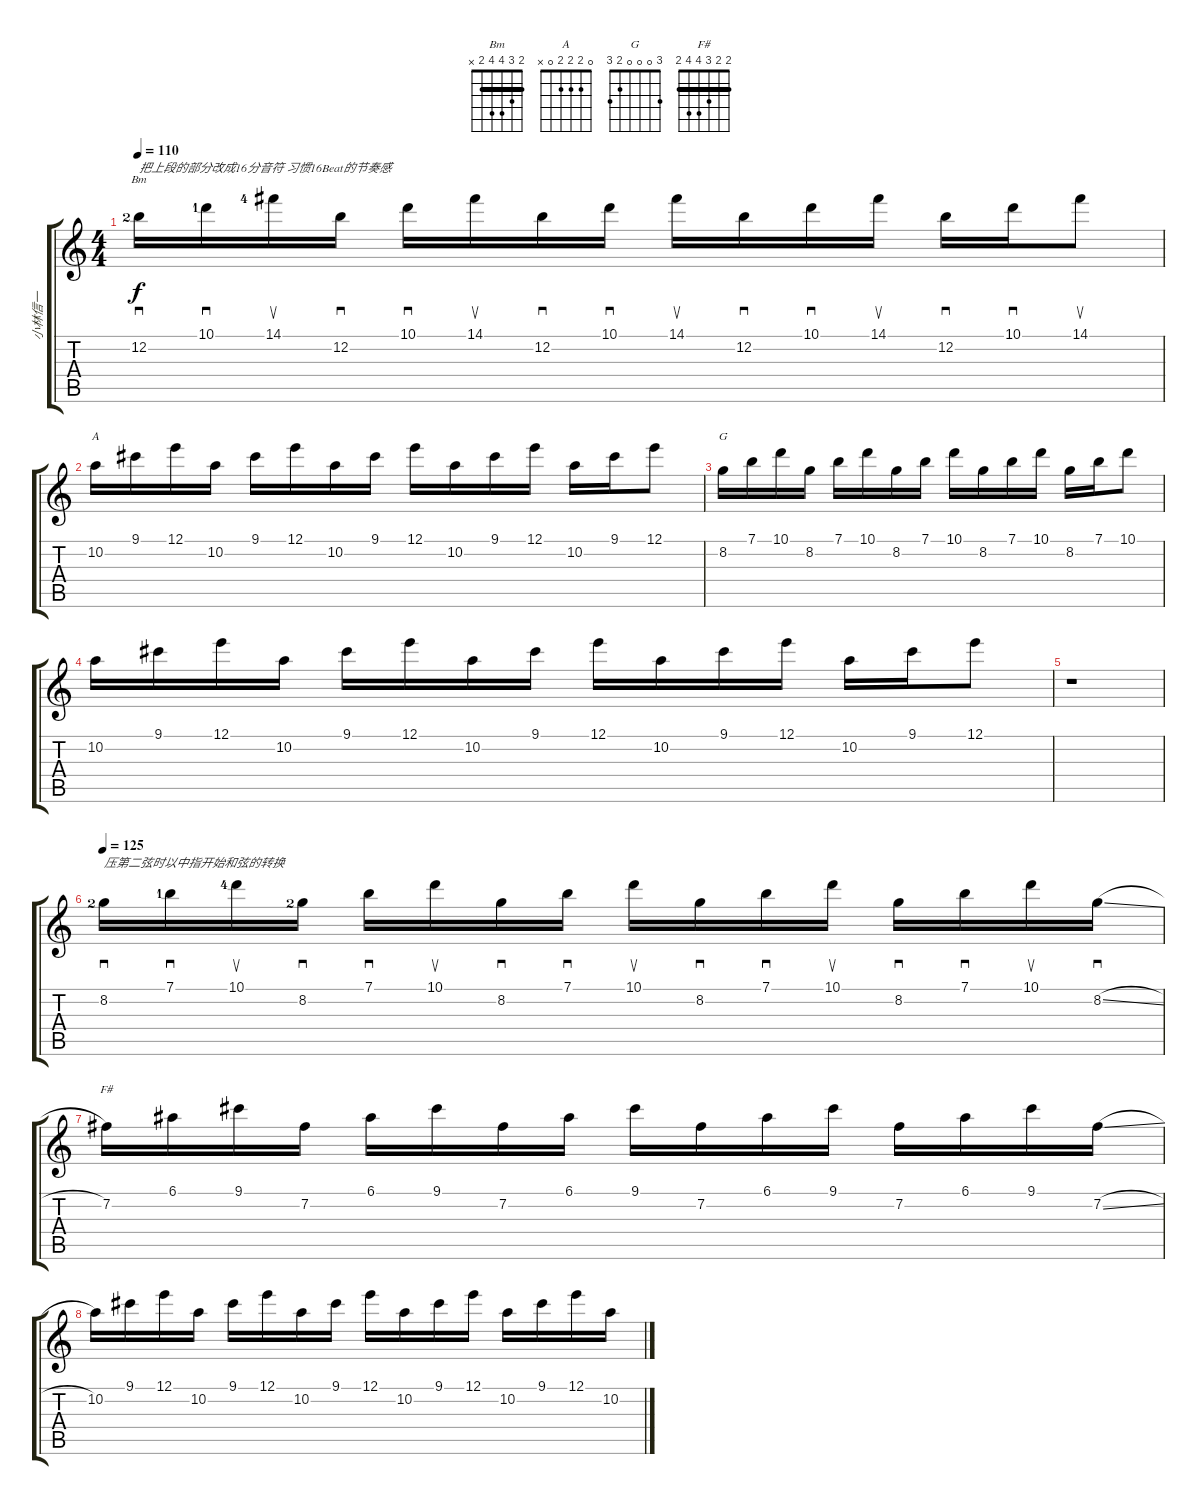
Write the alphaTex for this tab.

\track ("小林信一" "小林信一") {instrument overdrivenguitar}
\staff {score tabs}
\tuning (E4 B3 G3 D3 A2 E2) {hide}
\chord ("Bm" 2 3 4 4 2 x) {barre 2}
\chord ("A" 0 2 2 2 0 x)
\chord ("G" 3 0 0 0 2 3)
\chord ("F#" 2 2 3 4 4 2) {barre 2}
\ts (4 4)
\tempo 110
\clef g2
\ks c
12.2{lf 3}.16{sd ch "Bm" txt "把上段的部分改成16分音符 习惯16Beat的节奏感" dy f} 10.1{lf 2}.16{sd} 14.1{lf 5}.16{su} 12.2.16{sd} 10.1.16{sd} 14.1.16{su} 12.2.16{sd} 10.1.16{sd} 14.1.16{su} 12.2.16{sd} 10.1.16{sd} 14.1.16{su} 12.2.16{sd} 10.1.16{sd} 14.1.8{su} |
10.2.16{ch "A"} 9.1.16 12.1.16 10.2.16 9.1.16 12.1.16 10.2.16 9.1.16 12.1.16 10.2.16 9.1.16 12.1.16 10.2.16 9.1.16 12.1.8 |
8.2.16{ch "G"} 7.1.16 10.1.16 8.2.16 7.1.16 10.1.16 8.2.16 7.1.16 10.1.16 8.2.16 7.1.16 10.1.16 8.2.16 7.1.16 10.1.8 |
10.2.16 9.1.16 12.1.16 10.2.16 9.1.16 12.1.16 10.2.16 9.1.16 12.1.16 10.2.16 9.1.16 12.1.16 10.2.16 9.1.16 12.1.8 |
r.1 |
\tempo 125
8.2{lf 3}.16{sd txt "压第二弦时以中指开始和弦的转换"} 7.1{lf 2}.16{sd} 10.1{lf 5}.16{su} 8.2{lf 3}.16{sd} 7.1.16{sd} 10.1.16{su} 8.2.16{sd} 7.1.16{sd} 10.1.16{su} 8.2.16{sd} 7.1.16{sd} 10.1.16{su} 8.2.16{sd} 7.1.16{sd} 10.1.16{su} 8.2{sl}.16{sd} |
7.2.16{ch "F#"} 6.1.16 9.1.16 7.2.16 6.1.16 9.1.16 7.2.16 6.1.16 9.1.16 7.2.16 6.1.16 9.1.16 7.2.16 6.1.16 9.1.16 7.2{sl}.16 |
10.2.16 9.1.16 12.1.16 10.2.16 9.1.16 12.1.16 10.2.16 9.1.16 12.1.16 10.2.16 9.1.16 12.1.16 10.2.16 9.1.16 12.1.16 10.2{sl}.16
